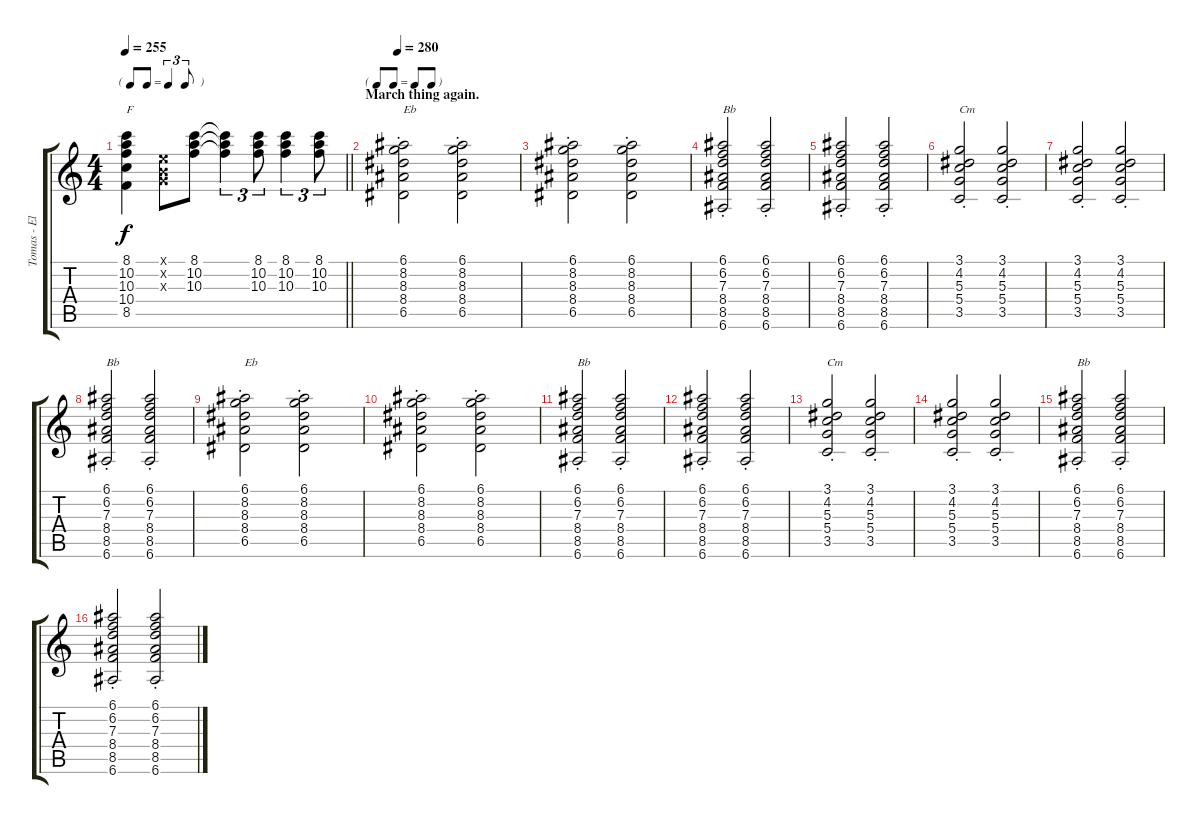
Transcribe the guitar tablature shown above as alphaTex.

\track ("Tomas - Elec. Guitar" "Tomas - El") {instrument electricguitarclean}
\staff {score tabs}
\tuning (E4 B3 G3 D3 A2 E2) {hide}
\ts (4 4)
\tf triplet8th
\tempo 255
\clef g2
\barLineRight lightlight
\ks c
(8.1 10.2 10.3 10.4 8.5).4{txt "F" dy f} (0.1{x} 0.2{x} 0.3{x}).8 (8.1 10.2 10.3).8 (8.1{t} 10.2{t} 10.3{t}).4{tu (3 2)} (8.1 10.2 10.3).8{tu (3 2)} (8.1 10.2 10.3).4{tu (3 2)} (8.1 10.2 10.3).8{tu (3 2)} |
\tf none
\section ("" "March thing again.")
\tempo 280
(6.1 8.2{st} 8.3{st} 8.4{st} 6.5{st}).2{txt "Eb"} (6.1{st} 8.2{st} 8.3{st} 8.4{st} 6.5{st}).2 |
(6.1 8.2{st} 8.3{st} 8.4{st} 6.5{st}).2 (6.1{st} 8.2{st} 8.3{st} 8.4{st} 6.5{st}).2 |
(6.1{st} 6.2{st} 7.3{st} 8.4{st} 8.5{st} 6.6{st}).2{txt "Bb"} (6.1{st} 6.2{st} 7.3{st} 8.4{st} 8.5{st} 6.6{st}).2 |
(6.1{st} 6.2{st} 7.3{st} 8.4{st} 8.5{st} 6.6{st}).2 (6.1{st} 6.2{st} 7.3{st} 8.4{st} 8.5{st} 6.6{st}).2 |
(3.1{st} 4.2{st} 5.3{st} 5.4{st} 3.5{st}).2{txt "Cm"} (3.1{st} 4.2{st} 5.3{st} 5.4{st} 3.5{st}).2 |
(3.1{st} 4.2{st} 5.3{st} 5.4{st} 3.5{st}).2 (3.1{st} 4.2{st} 5.3{st} 5.4{st} 3.5{st}).2 |
(6.1{st} 6.2{st} 7.3{st} 8.4{st} 8.5{st} 6.6{st}).2{txt "Bb"} (6.1{st} 6.2{st} 7.3{st} 8.4{st} 8.5{st} 6.6{st}).2 |
(6.1 8.2{st} 8.3{st} 8.4{st} 6.5{st}).2{txt "Eb"} (6.1{st} 8.2{st} 8.3{st} 8.4{st} 6.5{st}).2 |
(6.1 8.2{st} 8.3{st} 8.4{st} 6.5{st}).2 (6.1{st} 8.2{st} 8.3{st} 8.4{st} 6.5{st}).2 |
(6.1{st} 6.2{st} 7.3{st} 8.4{st} 8.5{st} 6.6{st}).2{txt "Bb"} (6.1{st} 6.2{st} 7.3{st} 8.4{st} 8.5{st} 6.6{st}).2 |
(6.1{st} 6.2{st} 7.3{st} 8.4{st} 8.5{st} 6.6{st}).2 (6.1{st} 6.2{st} 7.3{st} 8.4{st} 8.5{st} 6.6{st}).2 |
(3.1{st} 4.2{st} 5.3{st} 5.4{st} 3.5{st}).2{txt "Cm"} (3.1{st} 4.2{st} 5.3{st} 5.4{st} 3.5{st}).2 |
(3.1{st} 4.2{st} 5.3{st} 5.4{st} 3.5{st}).2 (3.1{st} 4.2{st} 5.3{st} 5.4{st} 3.5{st}).2 |
(6.1{st} 6.2{st} 7.3{st} 8.4{st} 8.5{st} 6.6{st}).2{txt "Bb"} (6.1{st} 6.2{st} 7.3{st} 8.4{st} 8.5{st} 6.6{st}).2 |
(6.1{st} 6.2{st} 7.3{st} 8.4{st} 8.5{st} 6.6{st}).2 (6.1{st} 6.2{st} 7.3{st} 8.4{st} 8.5{st} 6.6{st}).2
